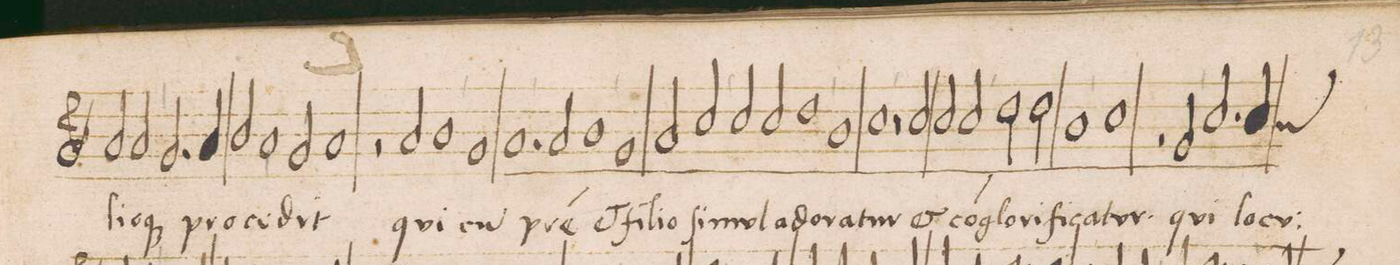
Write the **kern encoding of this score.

**kern	**text
*I"DISCANTVS	*
*clefG2	*
*k[b-]	*
*met(C|)	*
*M2/1	*
2a/	-li-
2a/,<	-o-
=139-	=139-
2.g/	-(que)
4a/	.
2b-/	pro-
1a/	-ce-
=140-	=140-
2g/	.
1a/	-dit
=141-	=141-
2r	.
2a/	qui
1b-\,<	cu(m)
=142-	=142-
1g/	p(at)-
1.a/,<	-re(m)
=143-	=143-
2a/	et
1b-\,<	fi-
=144-	=144-
1g/	-li-
2a/	-o
2cc/,<	si-
=145-	=145-
2cc/	-mul
2cc/	a-
1dd\,<	-do-
=146-	=146-
1b-\	-ra-
1cc\,<	-tur
=147-	=147-
2r	.
2cc/	et
2cc/	c(on)-
2cc/,<	-glo-
=148-	=148-
2dd\	-ri-
2dd\	-fi-
1b-\,<	-ca-
=149-	=149-
1cc\	-tur
2r	.
2g/,<	qui
=150-	=150-
2.cc/	lo-
*custos:b	*
4cc/	-cv-
*-	*-
